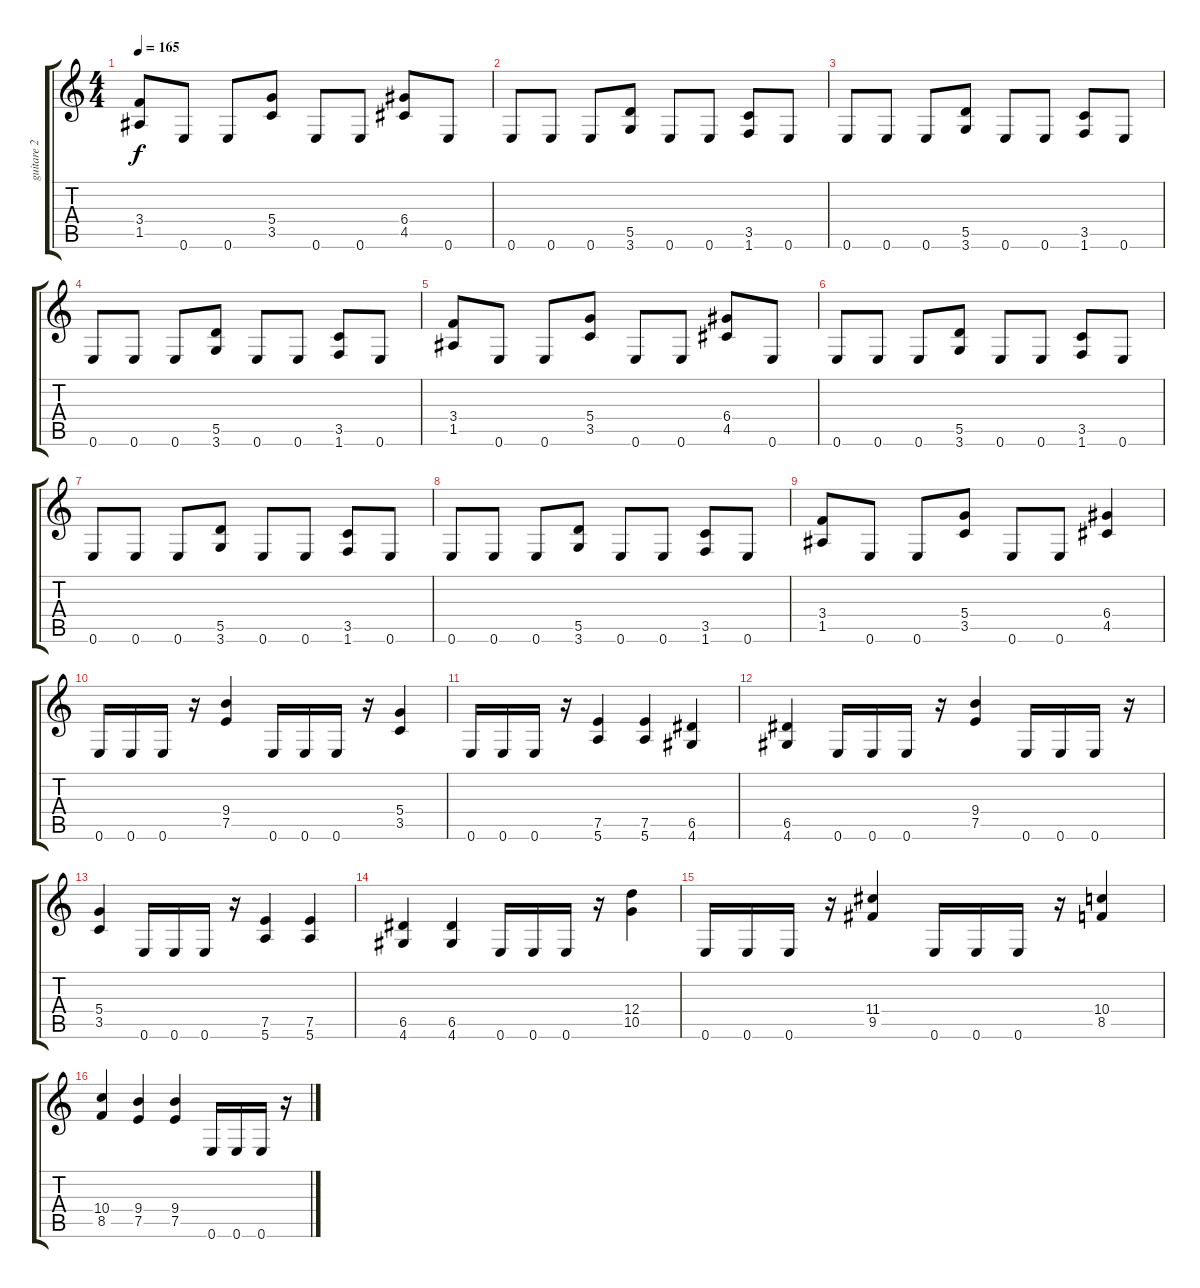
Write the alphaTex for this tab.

\track ("guitare 2" "guitare 2") {instrument distortionguitar}
\staff {score tabs}
\tuning (E4 B3 G3 D3 A2 E2) {hide}
\ts (4 4)
\tempo 165
\clef g2
\ks c
(3.4 1.5).8{dy f} 0.6.8 0.6.8 (5.4 3.5).8 0.6.8 0.6.8 (6.4 4.5).8 0.6.8 |
0.6.8 0.6.8 0.6.8 (5.5 3.6).8 0.6.8 0.6.8 (3.5 1.6).8 0.6.8 |
0.6.8 0.6.8 0.6.8 (5.5 3.6).8 0.6.8 0.6.8 (3.5 1.6).8 0.6.8 |
0.6.8 0.6.8 0.6.8 (5.5 3.6).8 0.6.8 0.6.8 (3.5 1.6).8 0.6.8 |
(3.4 1.5).8 0.6.8 0.6.8 (5.4 3.5).8 0.6.8 0.6.8 (6.4 4.5).8 0.6.8 |
0.6.8 0.6.8 0.6.8 (5.5 3.6).8 0.6.8 0.6.8 (3.5 1.6).8 0.6.8 |
0.6.8 0.6.8 0.6.8 (5.5 3.6).8 0.6.8 0.6.8 (3.5 1.6).8 0.6.8 |
0.6.8 0.6.8 0.6.8 (5.5 3.6).8 0.6.8 0.6.8 (3.5 1.6).8 0.6.8 |
(3.4 1.5).8 0.6.8 0.6.8 (5.4 3.5).8 0.6.8 0.6.8 (6.4 4.5).4 |
0.6.16 0.6.16 0.6.16 r.16 (9.4 7.5).4 0.6.16 0.6.16 0.6.16 r.16 (5.4 3.5).4 |
0.6.16 0.6.16 0.6.16 r.16 (7.5 5.6).4 (7.5 5.6).4 (6.5 4.6).4 |
(6.5 4.6).4 0.6.16 0.6.16 0.6.16 r.16 (9.4 7.5).4 0.6.16 0.6.16 0.6.16 r.16 |
(5.4 3.5).4 0.6.16 0.6.16 0.6.16 r.16 (7.5 5.6).4 (7.5 5.6).4 |
(6.5 4.6).4 (6.5 4.6).4 0.6.16 0.6.16 0.6.16 r.16 (12.4 10.5).4 |
0.6.16 0.6.16 0.6.16 r.16 (11.4 9.5).4 0.6.16 0.6.16 0.6.16 r.16 (10.4 8.5).4 |
(10.4 8.5).4 (9.4 7.5).4 (9.4 7.5).4 0.6.16 0.6.16 0.6.16 r.16
